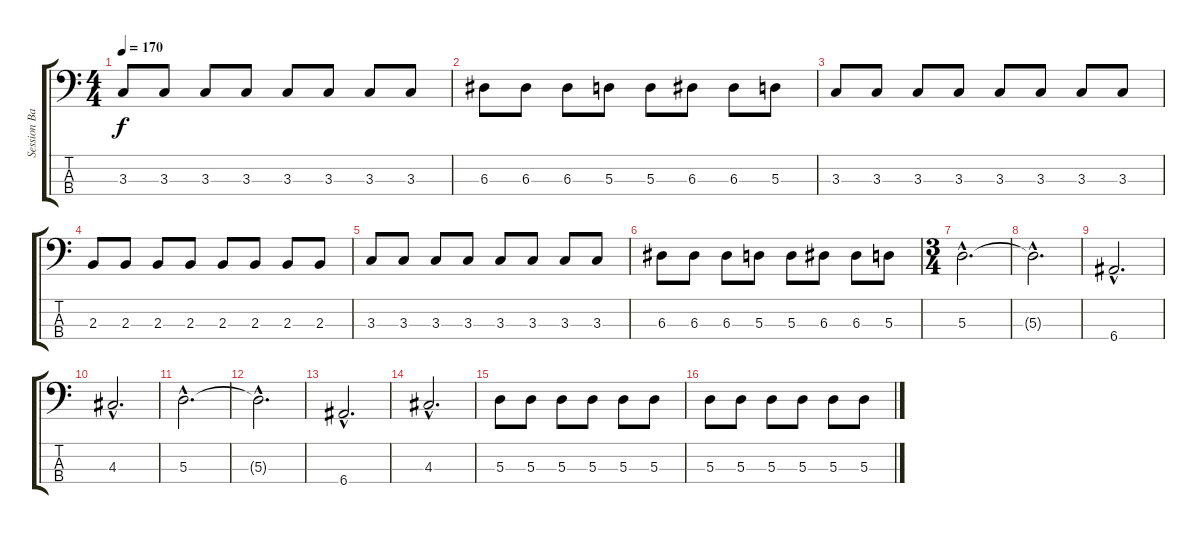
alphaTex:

\track ("Session Bass" "Session Ba") {instrument electricbassfinger}
\staff {score tabs}
\tuning (G2 D2 A1 E1) {hide}
\ts (4 4)
\tempo 170
\clef f4
\ks c
3.3.8{dy f} 3.3.8 3.3.8 3.3.8 3.3.8 3.3.8 3.3.8 3.3.8 |
6.3.8 6.3.8 6.3.8 5.3.8 5.3.8 6.3.8 6.3.8 5.3.8 |
3.3.8 3.3.8 3.3.8 3.3.8 3.3.8 3.3.8 3.3.8 3.3.8 |
2.3.8 2.3.8 2.3.8 2.3.8 2.3.8 2.3.8 2.3.8 2.3.8 |
3.3.8 3.3.8 3.3.8 3.3.8 3.3.8 3.3.8 3.3.8 3.3.8 |
6.3.8 6.3.8 6.3.8 5.3.8 5.3.8 6.3.8 6.3.8 5.3.8 |
\ts (3 4)
5.3{hac}.2{d} |
5.3{hac t}.2{d} |
6.4{hac}.2{d} |
4.3{hac}.2{d} |
5.3{hac}.2{d} |
5.3{hac t}.2{d} |
6.4{hac}.2{d} |
4.3{hac}.2{d} |
5.3.8 5.3.8 5.3.8 5.3.8 5.3.8 5.3.8 |
5.3.8 5.3.8 5.3.8 5.3.8 5.3.8 5.3.8
